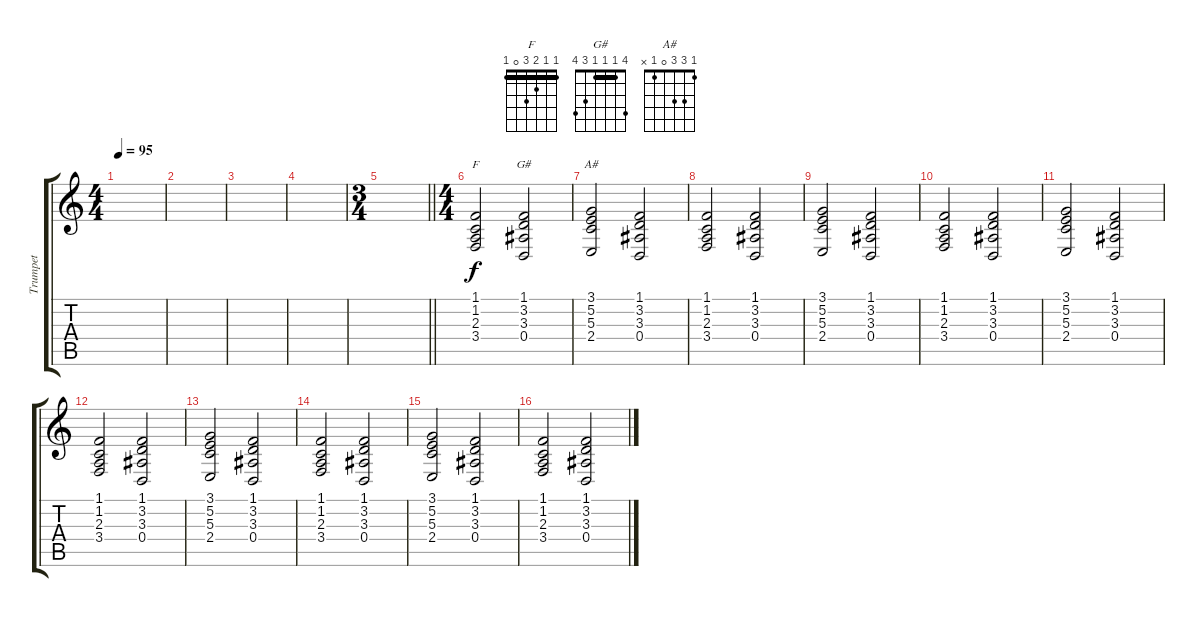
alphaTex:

\track ("Trumpet" "Trumpet") {instrument brasssection bank 255}
\staff {score tabs}
\tuning (E4 B3 G3 D3 A2 E2) {hide}
\chord ("F" 1 1 2 3 0 1) {barre 1}
\chord ("G#" 4 1 1 1 3 4) {barre 1}
\chord ("A#" 1 3 3 0 1 x)
\ts (4 4)
\tempo 95
\clef g2
\ks c
|
|
|
|
\ts (3 4)
\barLineRight lightlight
|
\ts (4 4)
(1.1 1.2 2.3 3.4).2{ch "F"} (1.1 3.2 3.3 0.4).2{ch "G#"} |
(3.1 5.2 5.3 2.4).2{ch "A#"} (1.1 3.2 3.3 0.4).2 |
(1.1 1.2 2.3 3.4).2 (1.1 3.2 3.3 0.4).2 |
(3.1 5.2 5.3 2.4).2 (1.1 3.2 3.3 0.4).2 |
(1.1 1.2 2.3 3.4).2 (1.1 3.2 3.3 0.4).2 |
(3.1 5.2 5.3 2.4).2 (1.1 3.2 3.3 0.4).2 |
(1.1 1.2 2.3 3.4).2 (1.1 3.2 3.3 0.4).2 |
(3.1 5.2 5.3 2.4).2 (1.1 3.2 3.3 0.4).2 |
(1.1 1.2 2.3 3.4).2 (1.1 3.2 3.3 0.4).2 |
(3.1 5.2 5.3 2.4).2 (1.1 3.2 3.3 0.4).2 |
(1.1 1.2 2.3 3.4).2 (1.1 3.2 3.3 0.4).2
